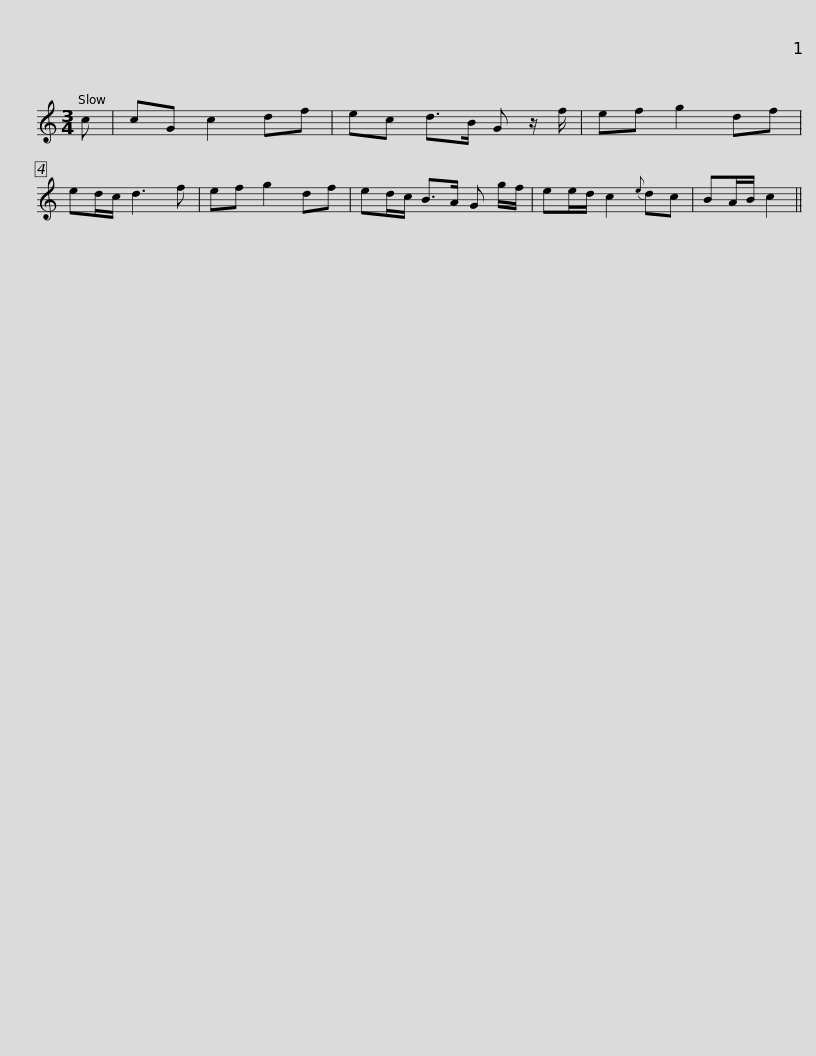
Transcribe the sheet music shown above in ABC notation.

X:1
L:1/8
M:3/4
I:linebreak $
K:C
V:1 treble
V:1
 c | cG c2 df | ec d>B G z/ f/ | ef g2 df | ed/c/ d3 f | %5
 ef g2 df | ed/c/ B>A G g/f/ | ee/d/ c2{e} dc |$ BA/B/ c2 || %9
